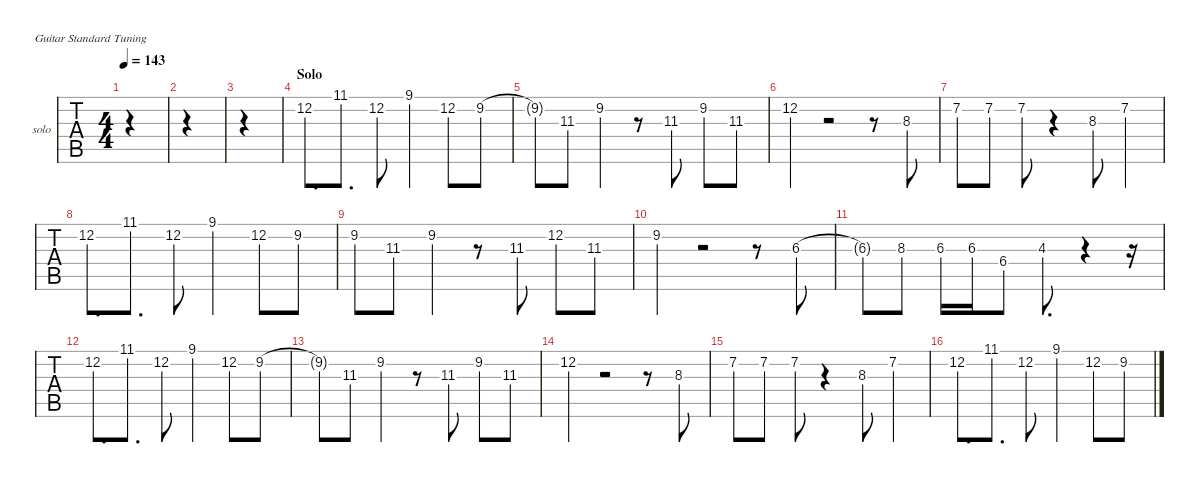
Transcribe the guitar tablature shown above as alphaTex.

\defaultSystemsLayout 4
\hideDynamics
\bracketExtendMode nobrackets
\firstSystemTrackNameOrientation horizontal
\otherSystemsTrackNameOrientation horizontal
\track ("solo guitar" "solo") {instrument electricguitarclean}
\staff {tabs}
\tuning (E4 B3 G3 D3 A2 E2)
\ts (4 4)
\tempo 143
\clef g2
\ottava 8va
\ks g#minor
|
|
|
\section ("" "Solo")
12.2{acc forcenatural}.8{d} 11.1{acc #}.8{d} 12.2{acc forcenatural}.8 9.1{acc #}.4 12.2{acc forcenatural}.8 9.2{acc #}.8 |
9.2{t acc #}.8 11.3{acc #}.8 9.2{acc #}.4 r.8 11.3{acc #}.8 9.2{acc #}.8 11.3{acc #}.8 |
12.2{acc forcenatural}.4 r.2 r.8 8.3{acc #}.8 |
7.2{acc #}.8 7.2{acc #}.8 7.2{acc #}.8 r.4 8.3{acc #}.8 7.2{acc #}.4 |
12.2{acc forcenatural}.8{d} 11.1{acc #}.8{d} 12.2{acc forcenatural}.8 9.1{acc #}.4 12.2{acc forcenatural}.8 9.2{acc #}.8 |
9.2{acc #}.8 11.3{acc #}.8 9.2{acc #}.4 r.8 11.3{acc #}.8 12.2{acc forcenatural}.8 11.3{acc #}.8 |
9.2{acc #}.4 r.2 r.8 6.3{acc #}.8 |
6.3{t acc #}.8 8.3{acc #}.8 6.3{acc #}.16 6.3{acc #}.16 6.4{acc #}.8 4.3{acc forcenatural}.8{d} r.4 r.16 |
12.2{acc forcenatural}.8{d} 11.1{acc #}.8{d} 12.2{acc forcenatural}.8 9.1{acc #}.4 12.2{acc forcenatural}.8 9.2{acc #}.8 |
9.2{t acc #}.8 11.3{acc #}.8 9.2{acc #}.4 r.8 11.3{acc #}.8 9.2{acc #}.8 11.3{acc #}.8 |
12.2{acc forcenatural}.4 r.2 r.8 8.3{acc #}.8 |
7.2{acc #}.8 7.2{acc #}.8 7.2{acc #}.8 r.4 8.3{acc #}.8 7.2{acc #}.4 |
12.2{acc forcenatural}.8{d} 11.1{acc #}.8{d} 12.2{acc forcenatural}.8 9.1{acc #}.4 12.2{acc forcenatural}.8 9.2{acc #}.8
